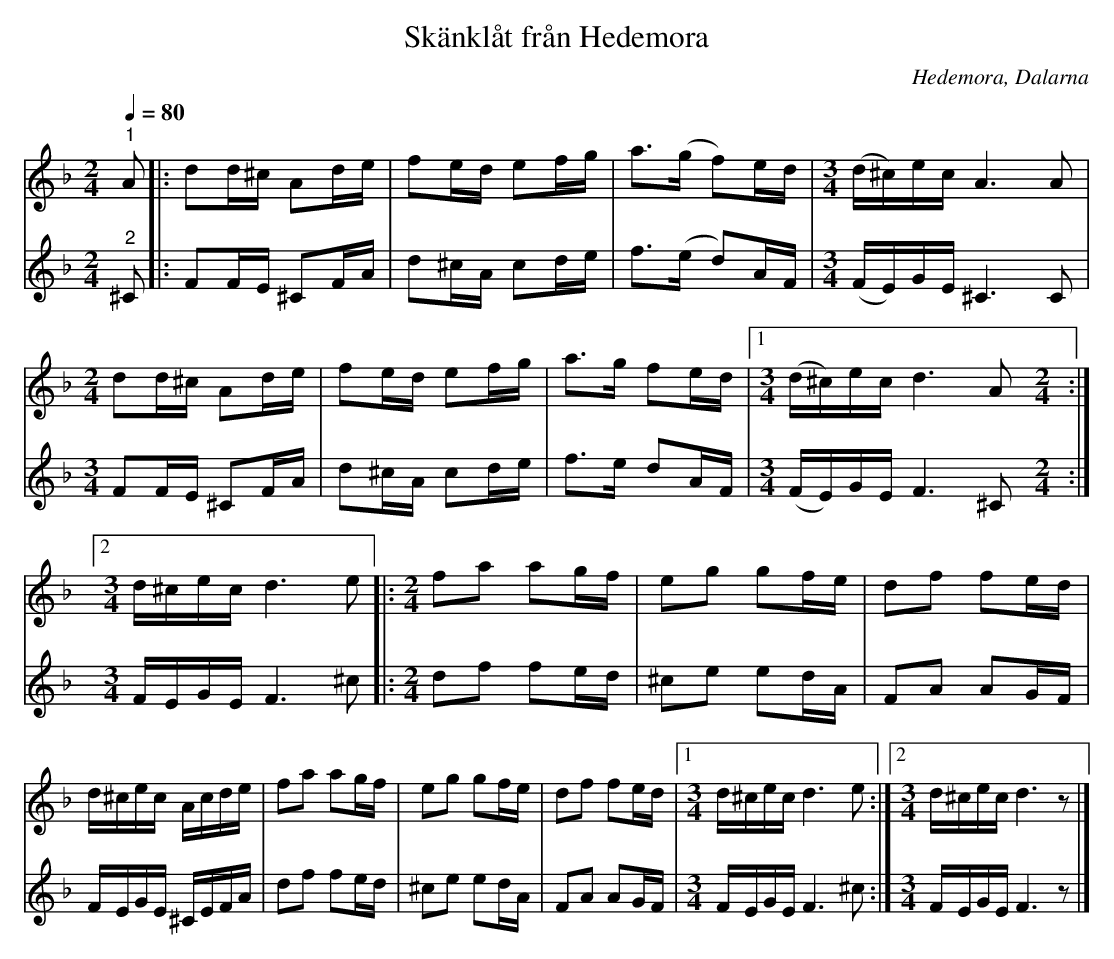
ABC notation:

X:1
T:Skänklåt från Hedemora
L:1/16
O:Hedemora, Dalarna
Q:1/4=80
M:2/4
K:F
V:1
"^1" A2 |: d2d^c A2de | f2ed e2fg | a2>(g2 f2)ed |[M:3/4] (d^c)ec A6 A2|[M:2/4] d2d^c A2de |
f2ed e2fg | a2>g2 f2ed |1[M:3/4] (d^c)ec d6 A2 [M:2/4]:|2[M:3/4] d^cec d6 e2 |: [M:2/4]f2a2 a2gf | e2g2 g2fe |
d2f2 f2ed | d^cec Acde | f2a2 a2gf | e2g2 g2fe | d2f2 f2ed |1[M:3/4] d^cecd6 e2 :|2[M:3/4] d^cec d6 z2 |]
V:2
"^2" ^C2  |:  F2FE ^C2FA  |  d2^cA c2de  |  f2>(e2 d2)AF  | [M:3/4] (FE)GE ^C6 C2  | [M:3/4] F2FE ^C2FA  |
d2^cA c2de  |  f2>e2 d2AF  |1 [M:3/4] (FE)GE F6 ^C2 [M:2/4] :|2 [M:3/4] FEGE F6^c2  |: [M:2/4] d2f2 f2ed  |  ^c2e2 e2dA  |
F2A2 A2GF  |  FEGE ^CEFA  |  d2f2 f2ed  |  ^c2e2 e2dA  |  F2A2 A2GF  |1[M:3/4] FEGE F6 ^c2  :|2[M:3/4] FEGE F6 z2  |]
